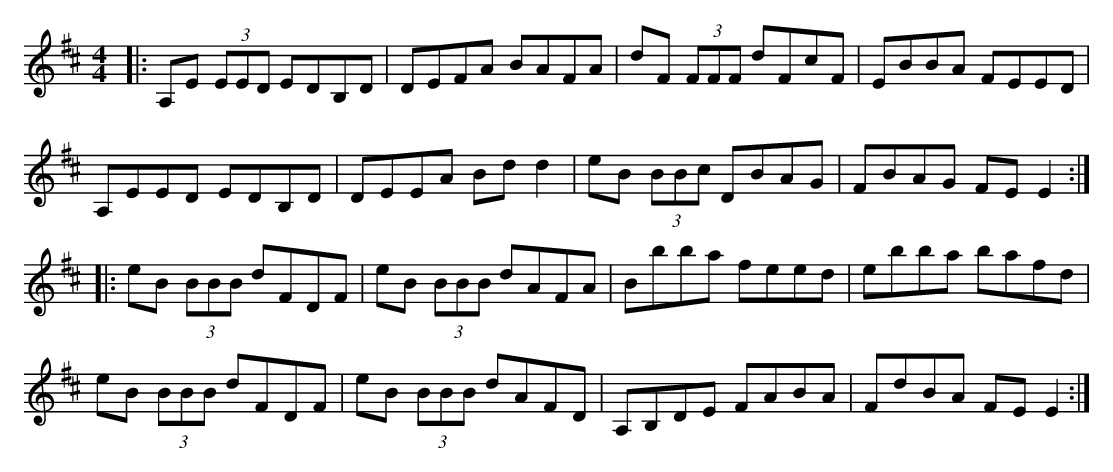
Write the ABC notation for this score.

X:1
M:4/4
K:D
|:A,E (3EED EDB,D|DEFA BAFA|dF (3FFF dFcF|EBBA FEED|
A,EED EDB,D|DEEA Bd d2|eB (3BBc DBAG|FBAG FE E2:|
|:eB (3BBB dFDF|eB (3BBB dAFA|Bbba feed|ebba bafd|
eB (3BBB dFDF|eB (3BBB dAFD|A,B,DE FABA|FdBA FE E2:|
